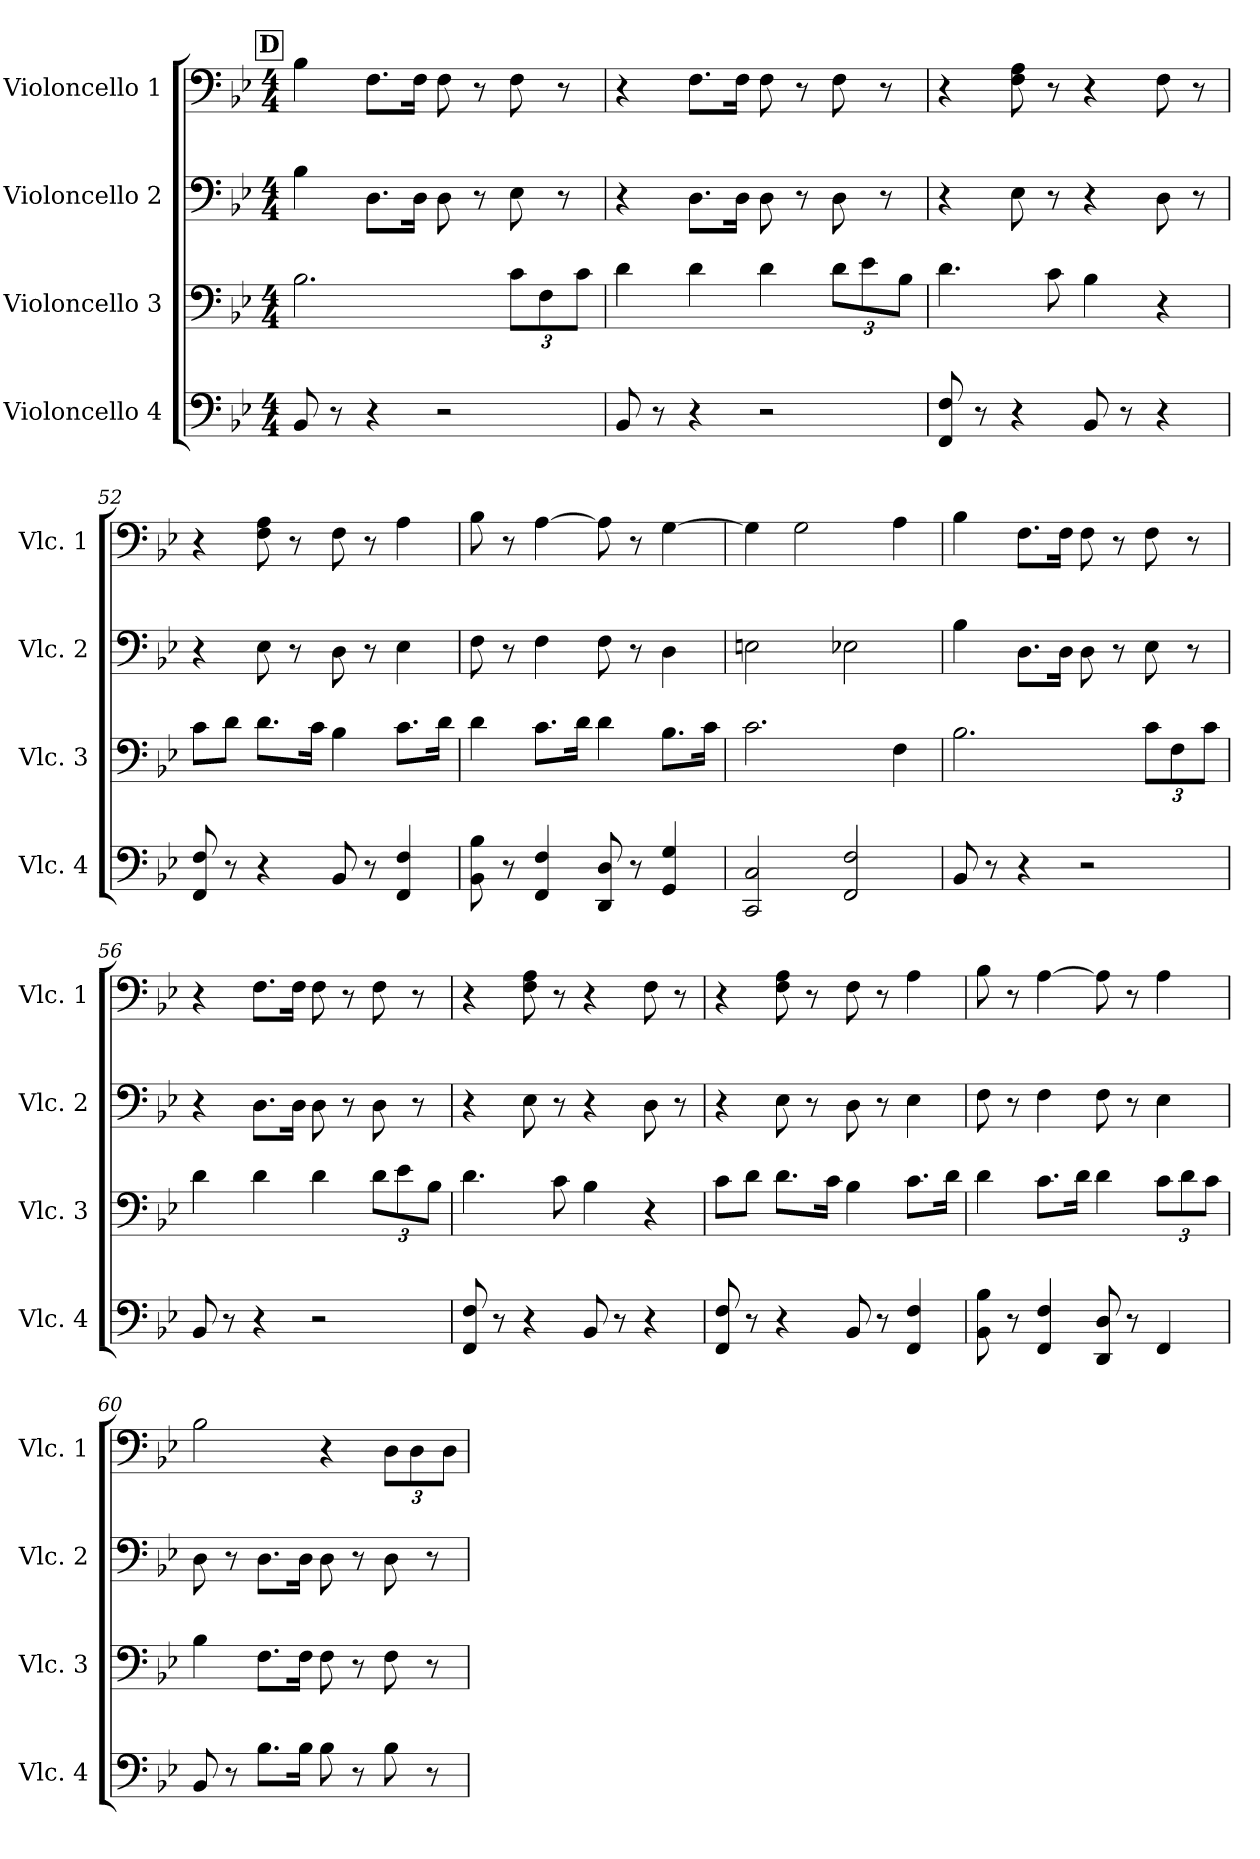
**kern	**kern	**kern	**kern
*part4	*part3	*part2	*part1
*staff4	*staff3	*staff2	*staff1
*I"Violoncello 4	*I"Violoncello 3	*I"Violoncello 2	*I"Violoncello 1
*I'Vlc. 4	*I'Vlc. 3	*I'Vlc. 2	*I'Vlc. 1
*clefF4	*clefF4	*clefF4	*clefF4
*k[b-e-]	*k[b-e-]	*k[b-e-]	*k[b-e-]
*M4/4	*M4/4	*M4/4	*M4/4
!!LO:REH:place=s1:a:B:fs=14:t=D
=49	=49	=49	=49
8BB-/	2.B-\	4B-\	4B-\
8r	.	.	.
4r	.	8.D\L	8.F\L
.	.	16D\Jk	16F\Jk
2r	.	8D\	8F\
.	.	8r	8r
*	*Xbrackettup	*	*
.	12c\L	8E-\	8F\
.	12F\	.	.
.	.	8r	8r
.	12c\J	.	.
=50	=50	=50	=50
8BB-/	4d\	4r	4r
8r	.	.	.
4r	4d\	8.D\L	8.F\L
.	.	16D\Jk	16F\Jk
2r	4d\	8D\	8F\
.	.	8r	8r
.	12d\L	8D\	8F\
.	12e-\	.	.
.	.	8r	8r
.	12B-\J	.	.
!!LO:PB:g=z
=51	=51	=51	=51
8FF/ 8F/	4.d\	4r	4r
8r	.	.	.
4r	.	8E-\	8F\ 8A\
.	8c\	8r	8r
8BB-/	4B-\	4r	4r
8r	.	.	.
4r	4r	8D\	8F\
.	.	8r	8r
=52	=52	=52	=52
8FF/ 8F/	8c\L	4r	4r
8r	8d\J	.	.
4r	8.d\L	8E-\	8F\ 8A\
.	.	8r	8r
.	16c\Jk	.	.
8BB-/	4B-\	8D\	8F\
8r	.	8r	8r
4FF/ 4F/	8.c\L	4E-\	4A\
.	16d\Jk	.	.
=53	=53	=53	=53
8BB-\ 8B-\	4d\	8F\	8B-\
8r	.	8r	8r
4FF/ 4F/	8.c\L	4F\	[4A\
.	16d\Jk	.	.
8DD/ 8D/	4d\	8F\	8A\]
8r	.	8r	8r
4GG/ 4G/	8.B-\L	4D\	[4G\
.	16c\Jk	.	.
=54	=54	=54	=54
2CC/ 2C/	2.c\	2En\	4G\]
.	.	.	2G\
2FF/ 2F/	.	2E-X\	.
.	4F\	.	4A\
!!LO:LB:g=z
=55	=55	=55	=55
8BB-/	2.B-\	4B-\	4B-\
8r	.	.	.
4r	.	8.D\L	8.F\L
.	.	16D\Jk	16F\Jk
2r	.	8D\	8F\
.	.	8r	8r
.	12c\L	8E-\	8F\
.	12F\	.	.
.	.	8r	8r
.	12c\J	.	.
=56	=56	=56	=56
8BB-/	4d\	4r	4r
8r	.	.	.
4r	4d\	8.D\L	8.F\L
.	.	16D\Jk	16F\Jk
2r	4d\	8D\	8F\
.	.	8r	8r
.	12d\L	8D\	8F\
.	12e-\	.	.
.	.	8r	8r
.	12B-\J	.	.
=57	=57	=57	=57
8FF/ 8F/	4.d\	4r	4r
8r	.	.	.
4r	.	8E-\	8F\ 8A\
.	8c\	8r	8r
8BB-/	4B-\	4r	4r
8r	.	.	.
4r	4r	8D\	8F\
.	.	8r	8r
=58	=58	=58	=58
8FF/ 8F/	8c\L	4r	4r
8r	8d\J	.	.
4r	8.d\L	8E-\	8F\ 8A\
.	.	8r	8r
.	16c\Jk	.	.
8BB-/	4B-\	8D\	8F\
8r	.	8r	8r
4FF/ 4F/	8.c\L	4E-\	4A\
.	16d\Jk	.	.
!!LO:LB:g=z
=59	=59	=59	=59
8BB-\ 8B-\	4d\	8F\	8B-\
8r	.	8r	8r
4FF/ 4F/	8.c\L	4F\	[4A\
.	16d\Jk	.	.
8DD/ 8D/	4d\	8F\	8A\]
8r	.	8r	8r
4FF/	12c\L	4E-\	4A\
.	12d\	.	.
.	12c\J	.	.
=60	=60	=60	=60
8BB-/	4B-\	8D\	2B-\
8r	.	8r	.
8.B-\L	8.F\L	8.D\L	.
16B-\Jk	16F\Jk	16D\Jk	.
8B-\	8F\	8D\	4r
8r	8r	8r	.
*	*	*	*Xbrackettup
8B-\	8F\	8D\	12D\L
.	.	.	12D\
8r	8r	8r	.
.	.	.	12D\J
=	=	=	=
*-	*-	*-	*-
